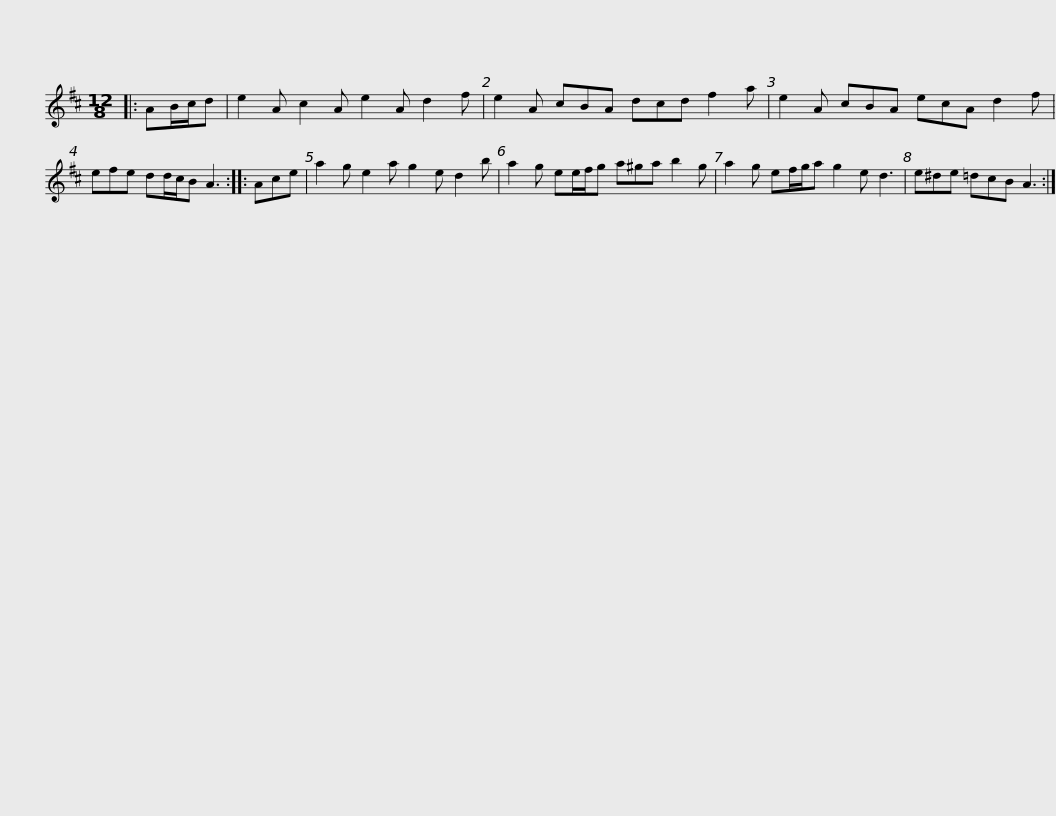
X:1
L:1/8
M:12/8
I:linebreak $
K:D
V:1 treble
V:1
|: AB/c/d | e2 A c2 A e2 A d2 f | e2 A cBA dcd f2 a | e2 A cBA ecA d2 f |$ efe dd/c/B A3 :: %5
 Ace | a2 g e2 a g2 e d2 b | a2 g ee/f/g a^ga b2 g |$ a2 g ef/g/a g2 e d3 | e^de =dcB A3 :| %10
